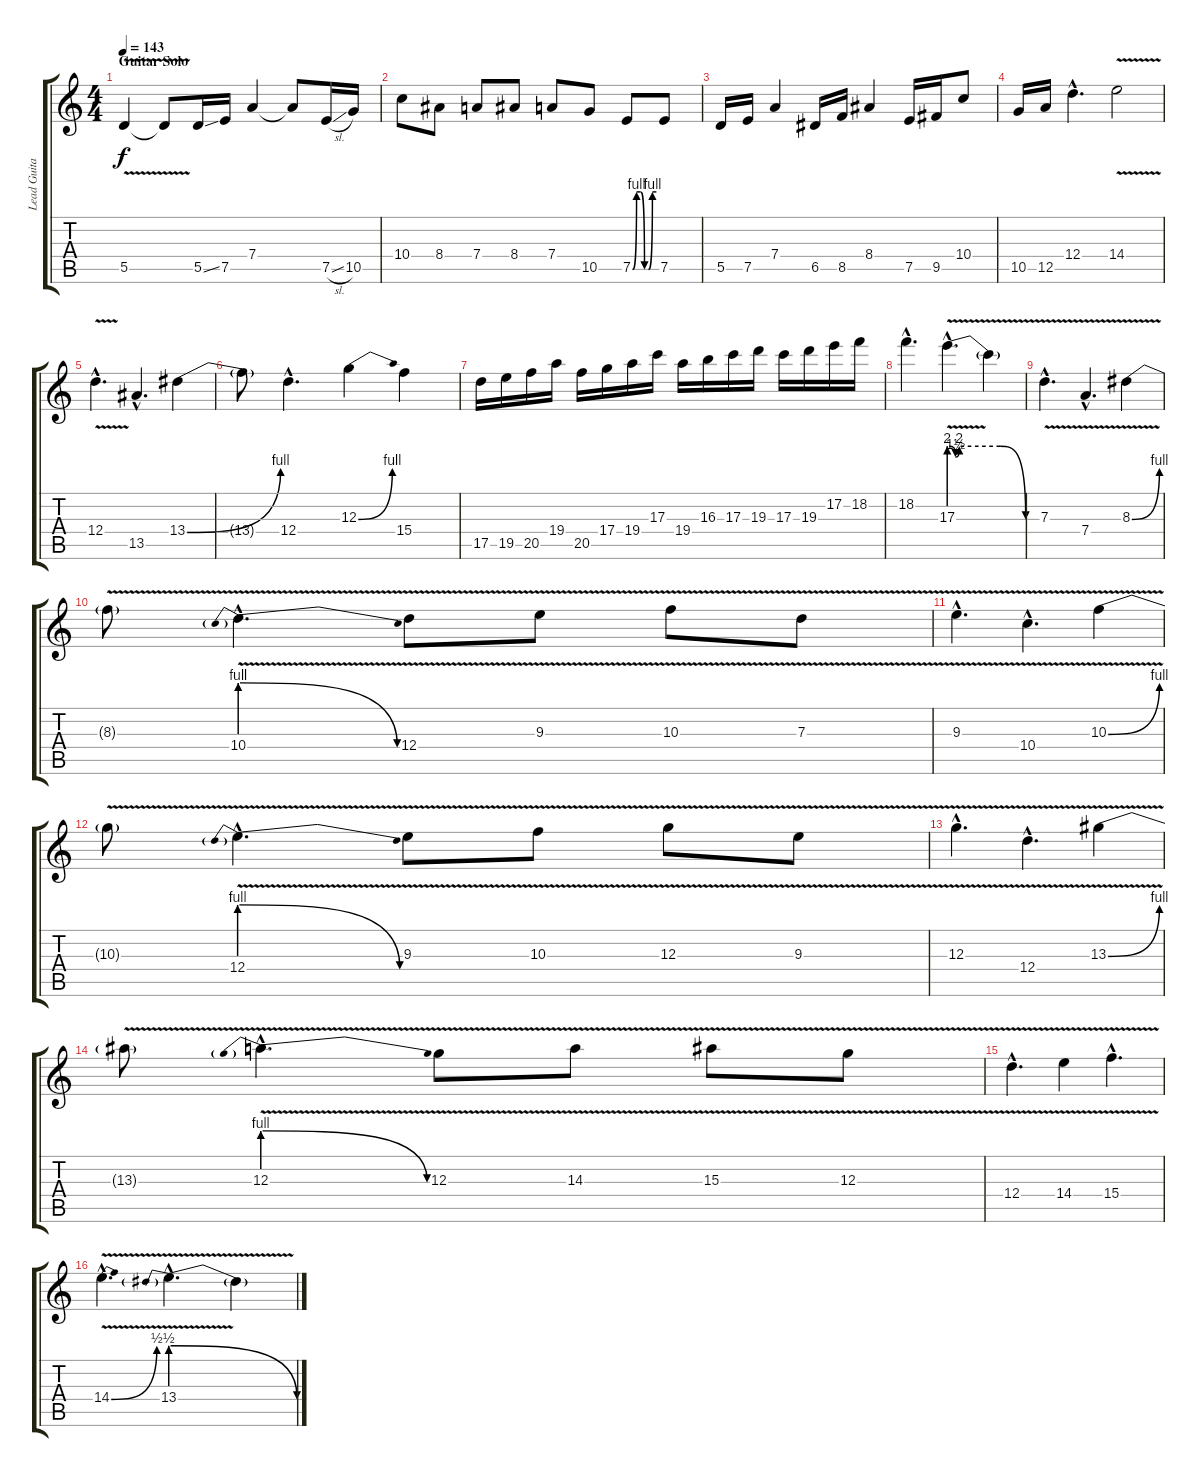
\track ("Lead Guitar" "Lead Guita") {instrument distortionguitar}
\staff {score tabs}
\tuning (E4 B3 G3 D3 A2 D2) {hide}
\ts (4 4)
\section ("" "Guitar Solo")
\tempo 143
\clef g2
\ks c
5.5{v}.4{dy f volume 16 balance 4 instrument distortionguitar} 5.5{t}.8 5.5{ss}.16 7.5.16 7.4.4 7.4{t}.8 7.5{sl}.16 10.5.16 |
10.4.8 8.4.8 7.4.8 8.4.8 7.4.8 10.5.8 7.5{be (custom 0 0 10 4 20 4 30 0 40 0 50 4 60 4)}.8 7.5.8 |
5.5.16 7.5.16 7.4.4 6.5.16 8.5.16 8.4.4 7.5.16 9.5.16 10.4.8 |
10.5.16 12.5.16 12.4{hac}.4{d} 14.4{v}.2 |
12.4{v hac}.4{d} 13.5{hac}.4{d} 13.4{be (bend 0 0 60 4)}.4 |
13.4{t}.8 12.4{hac}.4{d} 12.3{be (bend 0 0 60 4)}.4 15.4.4 |
17.5.16 19.5.16 20.5.16 19.4.16 20.5.16 17.4.16 19.4.16 17.3.16 19.4.16 16.3.16 17.3.16 19.3.16 17.3.16 19.3.16 17.2.16 18.2.16 |
18.2{hac}.4{d} 17.3{be (custom 0 8 5 6 8 8 40 8 60 0) v hac}.4{d} 17.3{t}.4 |
7.3{v hac}.4{d volume 16 balance 4} 7.4{v hac}.4{d} 8.3{be (bend 0 0 60 4) v}.4 |
8.3{t}.8 10.4{be (prebendrelease 0 4 60 0) v hac}.4{d} 12.4{v}.8 9.3{v}.8 10.3{v}.8 7.3{v}.8 |
9.3{v hac}.4{d} 10.4{v hac}.4{d} 10.3{be (bend 0 0 60 4) v}.4 |
10.3{t}.8 12.4{be (prebendrelease 0 4 60 0) v hac}.4{d} 9.3{v}.8 10.3{v}.8 12.3{v}.8 9.3{v}.8 |
12.3{v hac}.4{d} 12.4{v hac}.4{d} 13.3{be (bend 0 0 60 4) v}.4 |
13.3{t}.8 12.3{be (prebendrelease 0 4 60 0) v hac}.4{d} 12.3{v}.8 14.3{v}.8 15.3{v}.8 12.3{v}.8 |
12.4{v hac}.4{d} 14.4{v}.4 15.4{v hac}.4{d} |
14.4{be (bend 0 0 60 2) v hac}.4{d} 13.4{be (prebendrelease 0 2 60 0) v hac}.4{d} 13.4{t}.4
